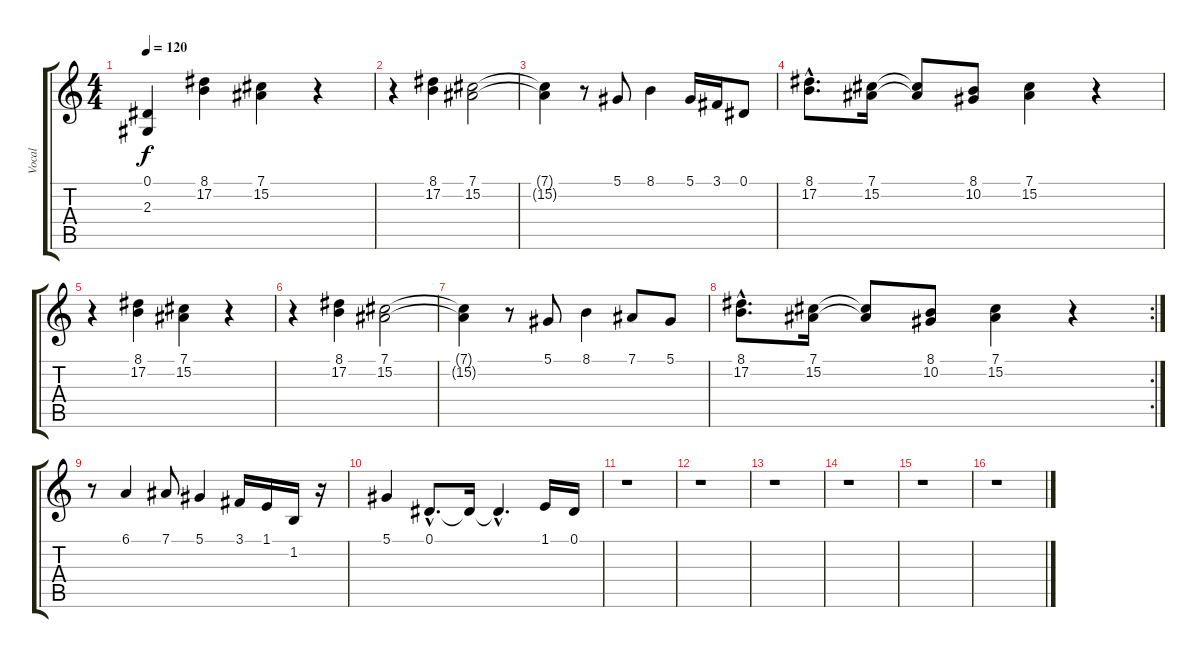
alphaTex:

\track ("Vocal" "Vocal") {instrument lead6voice}
\staff {score tabs}
\tuning (Eb4 Bb3 Gb3 Db3 Ab2 Eb2) {hide}
\ts (4 4)
\tempo 120
\clef g2
\ks c
(0.1 2.3).4{dy f} (8.1 17.2).4 (7.1 15.2).4 r.4 |
r.4 (8.1 17.2).4 (7.1 15.2).2 |
(7.1{t} 15.2{t}).4 r.8 5.1.8 8.1.4 5.1.16 3.1.16 0.1.8 |
(8.1{hac} 17.2{hac}).8{d} (7.1 15.2).16 (7.1{t} 15.2{t}).8 (8.1 10.2).8 (7.1 15.2).4 r.4 |
r.4 (8.1 17.2).4 (7.1 15.2).4 r.4 |
r.4 (8.1 17.2).4 (7.1 15.2).2 |
(7.1{t} 15.2{t}).4 r.8 5.1.8 8.1.4 7.1.8 5.1.8 |
\rc 2
(8.1{hac} 17.2{hac}).8{d} (7.1 15.2).16 (7.1{t} 15.2{t}).8 (8.1 10.2).8 (7.1 15.2).4 r.4 |
r.8 6.1.4 7.1.8 5.1.4 3.1.16 1.1.16 1.2.16 r.16 |
5.1.4 0.1{hac}.8{d} 0.1{t}.16 0.1{hac t}.4{d} 1.1.16 0.1.16 |
r.1 |
r.1 |
r.1 |
r.1 |
r.1 |
r.1
